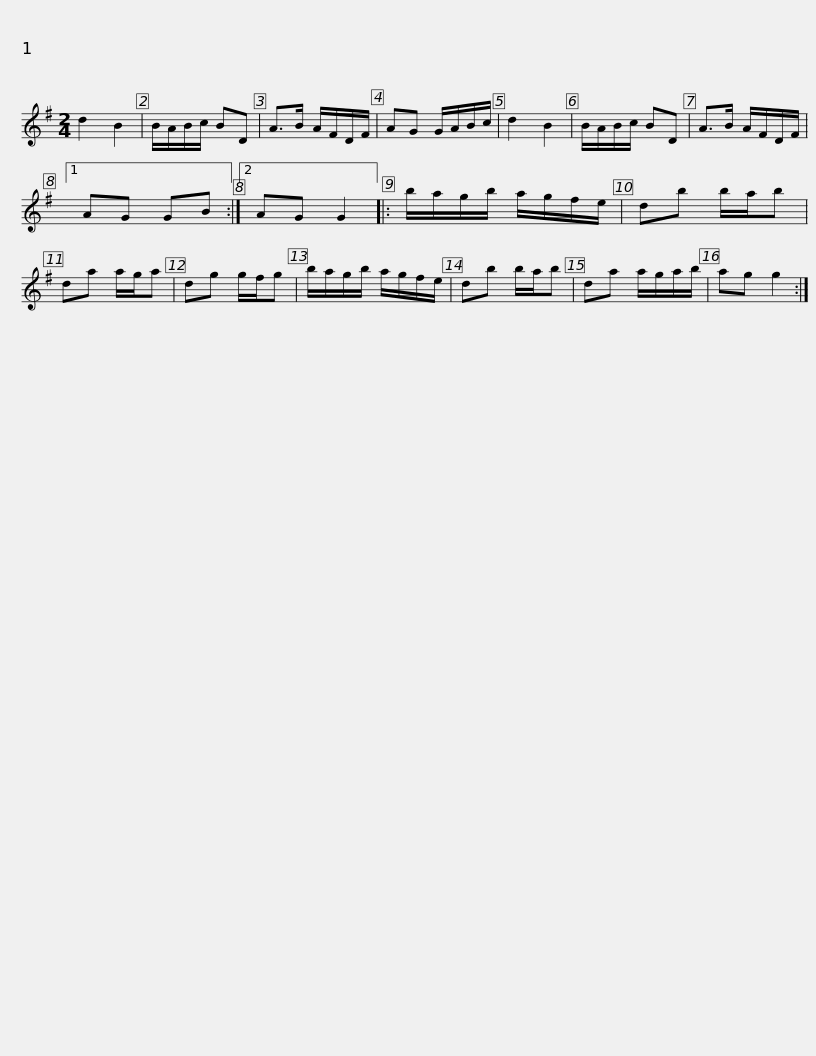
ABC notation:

X:1
L:1/8
M:2/4
I:linebreak $
K:G
V:1 treble
V:1
 d2 B2 | B/A/B/c/ BD | A>B A/F/D/F/ | AG G/A/B/c/ | d2 B2 | %5
 B/A/B/c/ BD | A>B A/F/D/F/ |1 AG GB :|2 AG G2 |:$ b/a/g/b/ a/g/f/e/ | %10
 db b/a/b | da a/g/a | dg g/f/g | b/a/g/b/ a/g/f/e/ | db b/a/b |$ %15
 da a/g/a/b/ | ag g2 :| %17
